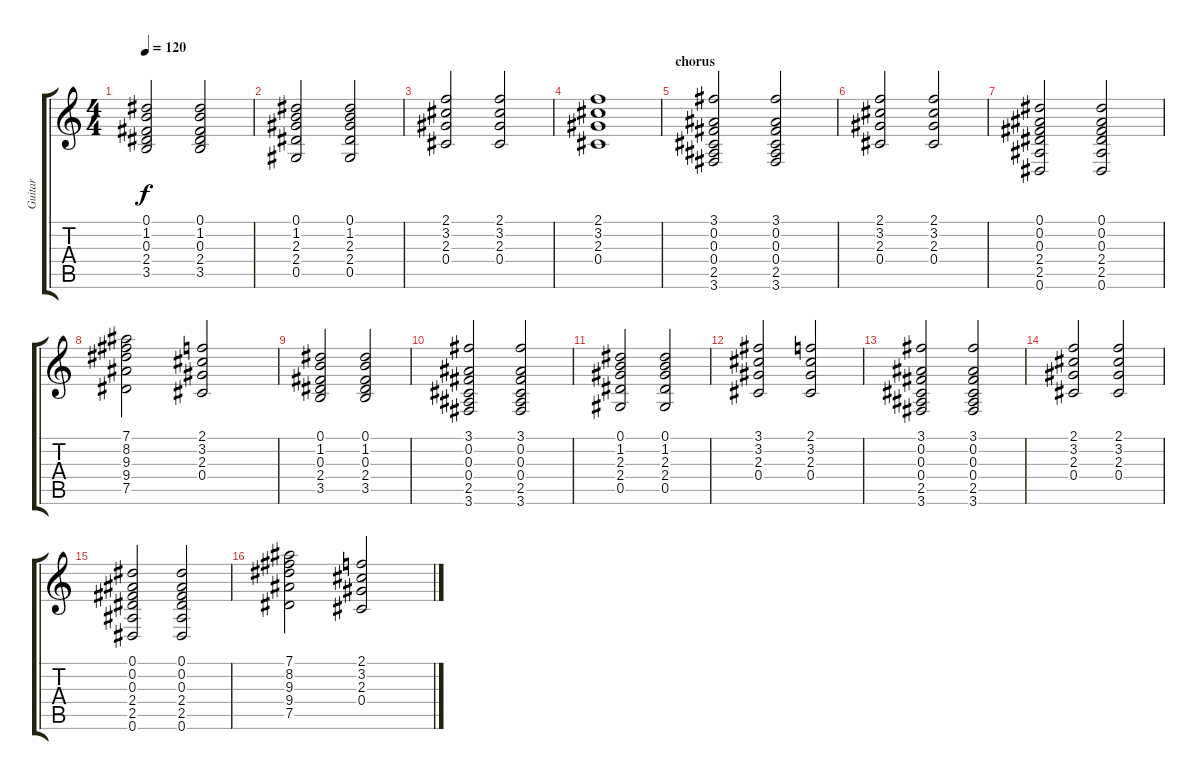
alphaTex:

\track ("Guitar" "Guitar") {instrument acousticguitarsteel}
\staff {score tabs}
\tuning (Eb4 Bb3 Gb3 Db3 Ab2 Eb2) {hide}
\ts (4 4)
\tempo 120
\clef g2
\ks c
(0.1 1.2 0.3 2.4 3.5).2{dy f} (0.1 1.2 0.3 2.4 3.5).2 |
(0.1 1.2 2.3 2.4 0.5).2 (0.1 1.2 2.3 2.4 0.5).2 |
(2.1 3.2 2.3 0.4).2 (2.1 3.2 2.3 0.4).2 |
(2.1 3.2 2.3 0.4).1 |
\section ("" "chorus")
(3.1 0.2 0.3 0.4 2.5 3.6).2 (3.1 0.2 0.3 0.4 2.5 3.6).2 |
(2.1 3.2 2.3 0.4).2 (2.1 3.2 2.3 0.4).2 |
(0.1 0.2 0.3 2.4 2.5 0.6).2 (0.1 0.2 0.3 2.4 2.5 0.6).2 |
(7.1 8.2 9.3 9.4 7.5).2 (2.1 3.2 2.3 0.4).2 |
(0.1 1.2 0.3 2.4 3.5).2 (0.1 1.2 0.3 2.4 3.5).2 |
(3.1 0.2 0.3 0.4 2.5 3.6).2 (3.1 0.2 0.3 0.4 2.5 3.6).2 |
(0.1 1.2 2.3 2.4 0.5).2 (0.1 1.2 2.3 2.4 0.5).2 |
(3.1 3.2 2.3 0.4).2 (2.1 3.2 2.3 0.4).2 |
(3.1 0.2 0.3 0.4 2.5 3.6).2 (3.1 0.2 0.3 0.4 2.5 3.6).2 |
(2.1 3.2 2.3 0.4).2 (2.1 3.2 2.3 0.4).2 |
(0.1 0.2 0.3 2.4 2.5 0.6).2 (0.1 0.2 0.3 2.4 2.5 0.6).2 |
(7.1 8.2 9.3 9.4 7.5).2 (2.1 3.2 2.3 0.4).2
